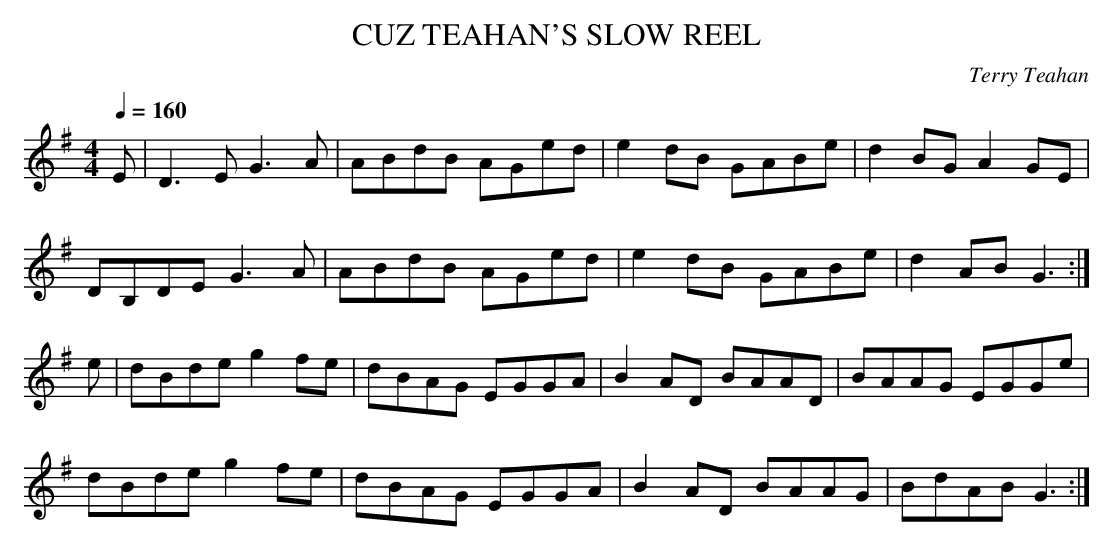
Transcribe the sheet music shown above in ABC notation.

X:1
T:CUZ TEAHAN'S SLOW REEL
C:Terry Teahan
Q:1/4=160
M:4/4
L:1/8
K:G
E|D3E G3A|ABdB AGed|e2 dB GABe|d2 BG A2GE|
DB,DE G3 A|ABdB AGed|e2 dB GABe|d2AB G3 :|
e|dBde g2fe|dBAG EGGA|B2 AD BAAD|BAAG EGGe|
dBde g2fe|dBAG EGGA|B2 AD BAAG|BdAB G3 :|
